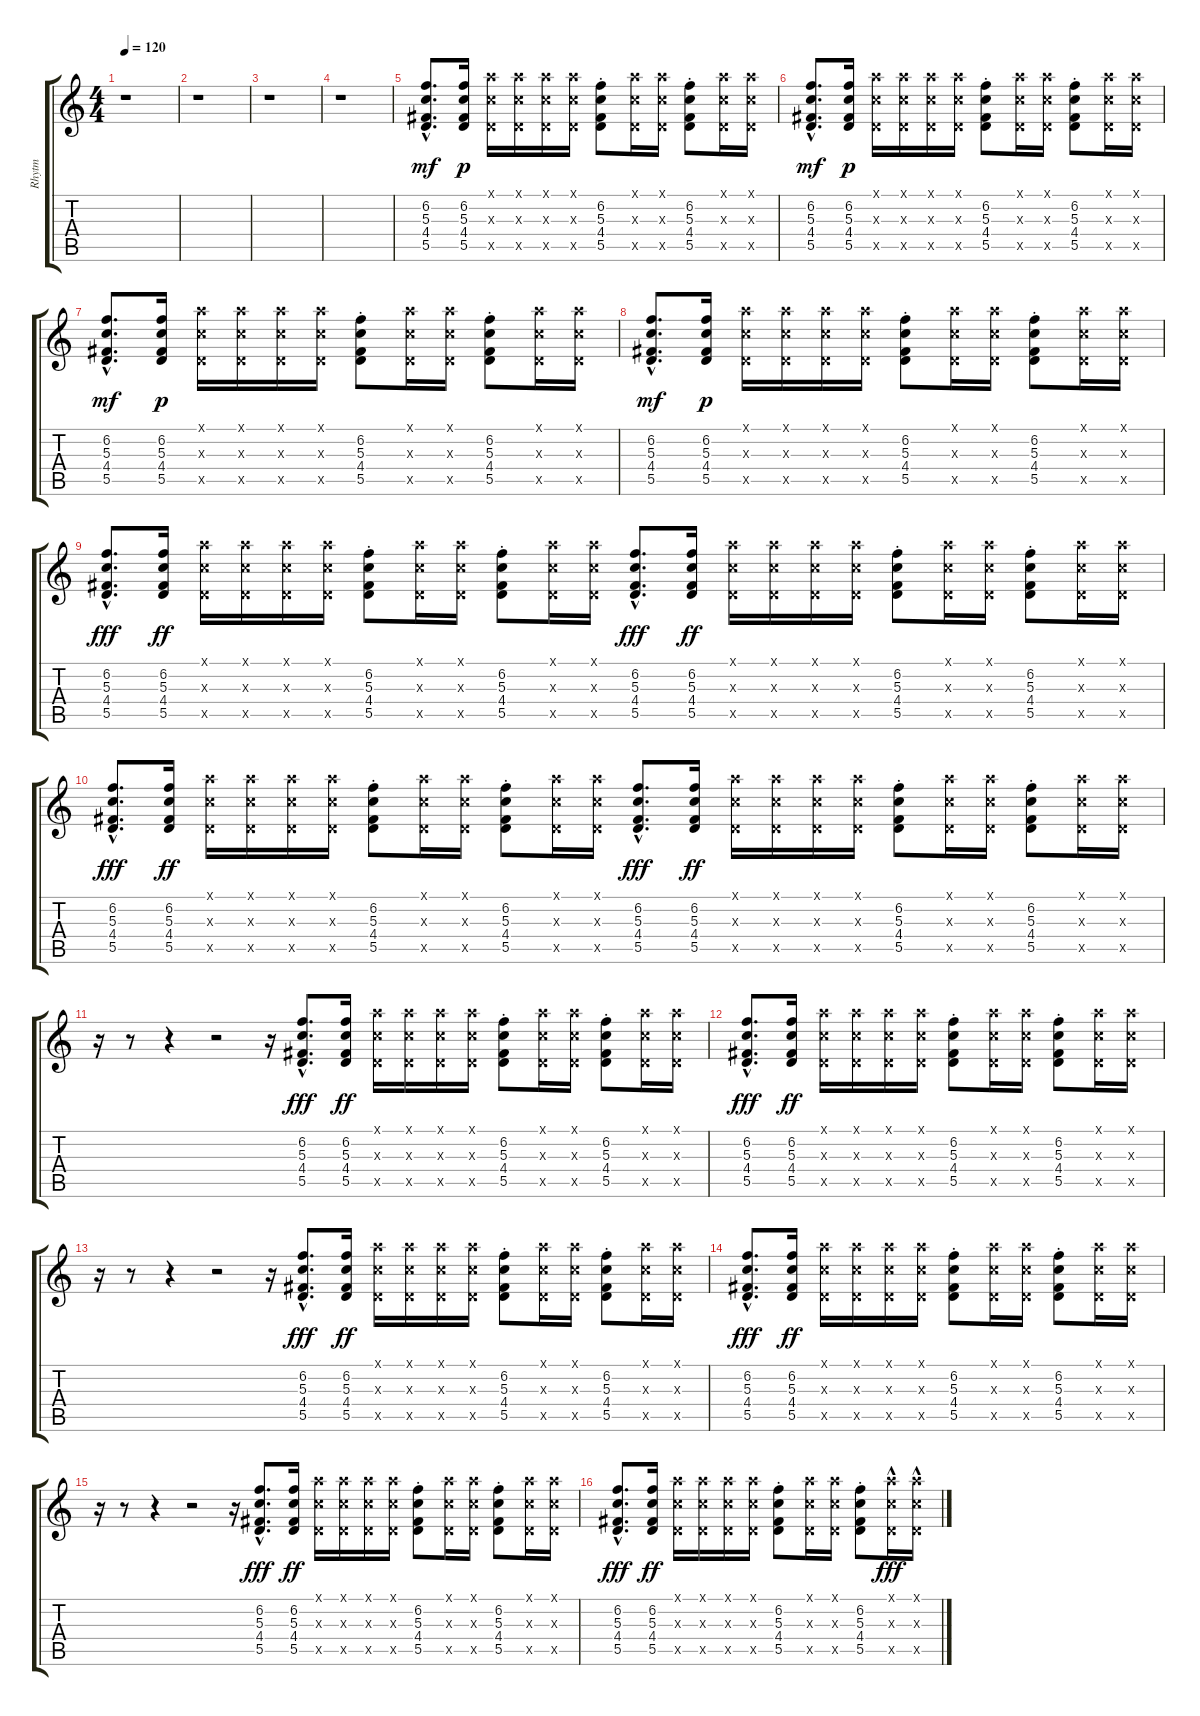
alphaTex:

\track ("Rhytm" "Rhytm") {instrument electricguitarclean}
\staff {score tabs}
\tuning (E4 B3 G3 D3 A2 E2) {hide}
\ts (4 4)
\tempo 120
\clef g2
\ks c
r.1{dy mf instrument electricguitarclean} |
r.1 |
r.1 |
r.1 |
(6.2{hac} 5.3{hac} 4.4{hac} 5.5{hac}).8{d} (6.2 5.3 4.4 5.5).16{dy p} (5.1{x} 5.3{x} 5.5{x}).16 (5.1{x} 5.3{x} 5.5{x}).16 (5.1{x} 5.3{x} 5.5{x}).16 (5.1{x} 5.3{x} 5.5{x}).16 (6.2{st} 5.3{st} 4.4{st} 5.5{st}).8 (5.1{x} 5.3{x} 5.5{x}).16 (5.1{x} 5.3{x} 5.5{x}).16 (6.2{st} 5.3{st} 4.4{st} 5.5{st}).8 (5.1{x} 5.3{x} 5.5{x}).16 (5.1{x} 5.3{x} 5.5{x}).16 |
(6.2{hac} 5.3{hac} 4.4{hac} 5.5{hac}).8{d dy mf} (6.2 5.3 4.4 5.5).16{dy p} (5.1{x} 5.3{x} 5.5{x}).16 (5.1{x} 5.3{x} 5.5{x}).16 (5.1{x} 5.3{x} 5.5{x}).16 (5.1{x} 5.3{x} 5.5{x}).16 (6.2{st} 5.3{st} 4.4{st} 5.5{st}).8 (5.1{x} 5.3{x} 5.5{x}).16 (5.1{x} 5.3{x} 5.5{x}).16 (6.2{st} 5.3{st} 4.4{st} 5.5{st}).8 (5.1{x} 5.3{x} 5.5{x}).16 (5.1{x} 5.3{x} 5.5{x}).16 |
(6.2{hac} 5.3{hac} 4.4{hac} 5.5{hac}).8{d dy mf} (6.2 5.3 4.4 5.5).16{dy p} (5.1{x} 5.3{x} 5.5{x}).16 (5.1{x} 5.3{x} 5.5{x}).16 (5.1{x} 5.3{x} 5.5{x}).16 (5.1{x} 5.3{x} 5.5{x}).16 (6.2{st} 5.3{st} 4.4{st} 5.5{st}).8 (5.1{x} 5.3{x} 5.5{x}).16 (5.1{x} 5.3{x} 5.5{x}).16 (6.2{st} 5.3{st} 4.4{st} 5.5{st}).8 (5.1{x} 5.3{x} 5.5{x}).16 (5.1{x} 5.3{x} 5.5{x}).16 |
(6.2{hac} 5.3{hac} 4.4{hac} 5.5{hac}).8{d dy mf} (6.2 5.3 4.4 5.5).16{dy p} (5.1{x} 5.3{x} 5.5{x}).16 (5.1{x} 5.3{x} 5.5{x}).16 (5.1{x} 5.3{x} 5.5{x}).16 (5.1{x} 5.3{x} 5.5{x}).16 (6.2{st} 5.3{st} 4.4{st} 5.5{st}).8 (5.1{x} 5.3{x} 5.5{x}).16 (5.1{x} 5.3{x} 5.5{x}).16 (6.2{st} 5.3{st} 4.4{st} 5.5{st}).8 (5.1{x} 5.3{x} 5.5{x}).16 (5.1{x} 5.3{x} 5.5{x}).16 |
(6.2{hac} 5.3{hac} 4.4{hac} 5.5{hac}).8{d dy fff} (6.2 5.3 4.4 5.5).16{dy ff} (5.1{x} 5.3{x} 5.5{x}).16 (5.1{x} 5.3{x} 5.5{x}).16 (5.1{x} 5.3{x} 5.5{x}).16 (5.1{x} 5.3{x} 5.5{x}).16 (6.2{st} 5.3{st} 4.4{st} 5.5{st}).8 (5.1{x} 5.3{x} 5.5{x}).16 (5.1{x} 5.3{x} 5.5{x}).16 (6.2{st} 5.3{st} 4.4{st} 5.5{st}).8 (5.1{x} 5.3{x} 5.5{x}).16 (5.1{x} 5.3{x} 5.5{x}).16 (6.2{hac} 5.3{hac} 4.4{hac} 5.5{hac}).8{d dy fff} (6.2 5.3 4.4 5.5).16{dy ff} (5.1{x} 5.3{x} 5.5{x}).16 (5.1{x} 5.3{x} 5.5{x}).16 (5.1{x} 5.3{x} 5.5{x}).16 (5.1{x} 5.3{x} 5.5{x}).16 (6.2{st} 5.3{st} 4.4{st} 5.5{st}).8 (5.1{x} 5.3{x} 5.5{x}).16 (5.1{x} 5.3{x} 5.5{x}).16 (6.2{st} 5.3{st} 4.4{st} 5.5{st}).8 (5.1{x} 5.3{x} 5.5{x}).16 (5.1{x} 5.3{x} 5.5{x}).16 |
(6.2{hac} 5.3{hac} 4.4{hac} 5.5{hac}).8{d dy fff} (6.2 5.3 4.4 5.5).16{dy ff} (5.1{x} 5.3{x} 5.5{x}).16 (5.1{x} 5.3{x} 5.5{x}).16 (5.1{x} 5.3{x} 5.5{x}).16 (5.1{x} 5.3{x} 5.5{x}).16 (6.2{st} 5.3{st} 4.4{st} 5.5{st}).8 (5.1{x} 5.3{x} 5.5{x}).16 (5.1{x} 5.3{x} 5.5{x}).16 (6.2{st} 5.3{st} 4.4{st} 5.5{st}).8 (5.1{x} 5.3{x} 5.5{x}).16 (5.1{x} 5.3{x} 5.5{x}).16 (6.2{hac} 5.3{hac} 4.4{hac} 5.5{hac}).8{d dy fff} (6.2 5.3 4.4 5.5).16{dy ff} (5.1{x} 5.3{x} 5.5{x}).16 (5.1{x} 5.3{x} 5.5{x}).16 (5.1{x} 5.3{x} 5.5{x}).16 (5.1{x} 5.3{x} 5.5{x}).16 (6.2{st} 5.3{st} 4.4{st} 5.5{st}).8 (5.1{x} 5.3{x} 5.5{x}).16 (5.1{x} 5.3{x} 5.5{x}).16 (6.2{st} 5.3{st} 4.4{st} 5.5{st}).8 (5.1{x} 5.3{x} 5.5{x}).16 (5.1{x} 5.3{x} 5.5{x}).16 |
r.16 r.8 r.4 r.2 r.16 (6.2{hac} 5.3{hac} 4.4{hac} 5.5{hac}).8{d dy fff} (6.2 5.3 4.4 5.5).16{dy ff} (5.1{x} 5.3{x} 5.5{x}).16 (5.1{x} 5.3{x} 5.5{x}).16 (5.1{x} 5.3{x} 5.5{x}).16 (5.1{x} 5.3{x} 5.5{x}).16 (6.2{st} 5.3{st} 4.4{st} 5.5{st}).8 (5.1{x} 5.3{x} 5.5{x}).16 (5.1{x} 5.3{x} 5.5{x}).16 (6.2{st} 5.3{st} 4.4{st} 5.5{st}).8 (5.1{x} 5.3{x} 5.5{x}).16 (5.1{x} 5.3{x} 5.5{x}).16 |
(6.2{hac} 5.3{hac} 4.4{hac} 5.5{hac}).8{d dy fff} (6.2 5.3 4.4 5.5).16{dy ff} (5.1{x} 5.3{x} 5.5{x}).16 (5.1{x} 5.3{x} 5.5{x}).16 (5.1{x} 5.3{x} 5.5{x}).16 (5.1{x} 5.3{x} 5.5{x}).16 (6.2{st} 5.3{st} 4.4{st} 5.5{st}).8 (5.1{x} 5.3{x} 5.5{x}).16 (5.1{x} 5.3{x} 5.5{x}).16 (6.2{st} 5.3{st} 4.4{st} 5.5{st}).8 (5.1{x} 5.3{x} 5.5{x}).16 (5.1{x} 5.3{x} 5.5{x}).16 |
r.16 r.8 r.4 r.2 r.16 (6.2{hac} 5.3{hac} 4.4{hac} 5.5{hac}).8{d dy fff} (6.2 5.3 4.4 5.5).16{dy ff} (5.1{x} 5.3{x} 5.5{x}).16 (5.1{x} 5.3{x} 5.5{x}).16 (5.1{x} 5.3{x} 5.5{x}).16 (5.1{x} 5.3{x} 5.5{x}).16 (6.2{st} 5.3{st} 4.4{st} 5.5{st}).8 (5.1{x} 5.3{x} 5.5{x}).16 (5.1{x} 5.3{x} 5.5{x}).16 (6.2{st} 5.3{st} 4.4{st} 5.5{st}).8 (5.1{x} 5.3{x} 5.5{x}).16 (5.1{x} 5.3{x} 5.5{x}).16 |
(6.2{hac} 5.3{hac} 4.4{hac} 5.5{hac}).8{d dy fff} (6.2 5.3 4.4 5.5).16{dy ff} (5.1{x} 5.3{x} 5.5{x}).16 (5.1{x} 5.3{x} 5.5{x}).16 (5.1{x} 5.3{x} 5.5{x}).16 (5.1{x} 5.3{x} 5.5{x}).16 (6.2{st} 5.3{st} 4.4{st} 5.5{st}).8 (5.1{x} 5.3{x} 5.5{x}).16 (5.1{x} 5.3{x} 5.5{x}).16 (6.2{st} 5.3{st} 4.4{st} 5.5{st}).8 (5.1{x} 5.3{x} 5.5{x}).16 (5.1{x} 5.3{x} 5.5{x}).16 |
r.16 r.8 r.4 r.2 r.16 (6.2{hac} 5.3{hac} 4.4{hac} 5.5{hac}).8{d dy fff} (6.2 5.3 4.4 5.5).16{dy ff} (5.1{x} 5.3{x} 5.5{x}).16 (5.1{x} 5.3{x} 5.5{x}).16 (5.1{x} 5.3{x} 5.5{x}).16 (5.1{x} 5.3{x} 5.5{x}).16 (6.2{st} 5.3{st} 4.4{st} 5.5{st}).8 (5.1{x} 5.3{x} 5.5{x}).16 (5.1{x} 5.3{x} 5.5{x}).16 (6.2{st} 5.3{st} 4.4{st} 5.5{st}).8 (5.1{x} 5.3{x} 5.5{x}).16 (5.1{x} 5.3{x} 5.5{x}).16 |
(6.2{hac} 5.3{hac} 4.4{hac} 5.5{hac}).8{d dy fff} (6.2 5.3 4.4 5.5).16{dy ff} (5.1{x} 5.3{x} 5.5{x}).16 (5.1{x} 5.3{x} 5.5{x}).16 (5.1{x} 5.3{x} 5.5{x}).16 (5.1{x} 5.3{x} 5.5{x}).16 (6.2{st} 5.3{st} 4.4{st} 5.5{st}).8 (5.1{x} 5.3{x} 5.5{x}).16 (5.1{x} 5.3{x} 5.5{x}).16 (6.2{st} 5.3{st} 4.4{st} 5.5{st}).8 (5.1{hac x} 5.3{hac x} 5.5{hac x}).16{dy fff} (5.1{hac x} 5.3{hac x} 5.5{hac x}).16
